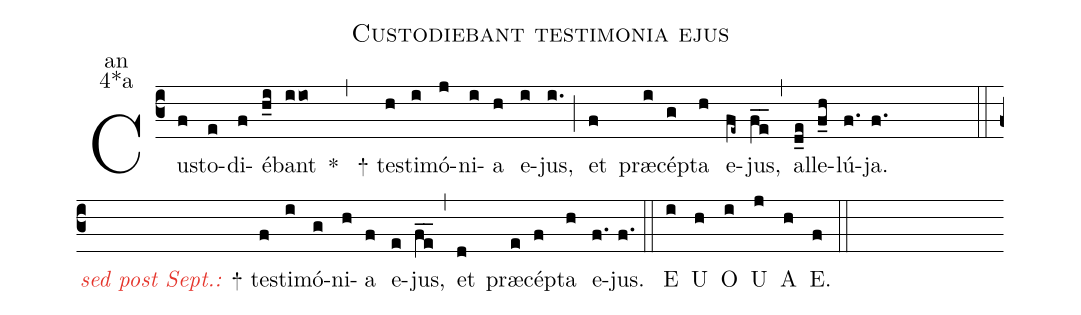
name:Custodiebant testimonia ejus;
office-part:an;
mode:4*a;
%%
(c3) Cu(f)sto(e)di(f)é(h_i)bant(iio) <sp>*</sp> (,) <sp>+</sp> te(h)sti(i)mó(j)ni(i)a(h) e(i)jus,(i.) (;)
et(f) præ(i)cé(g)pta(h) e(fe~)jus,(fe__) (,) al(d_e)le(f_h)lú(f.)ja.(f.) (::)
<i><c>sed post Sept.:</c></i> <sp>+</sp> t{e}(f)sti(i)mó(g)ni(h)a(f) e(e)jus,(fe__) (,) et(d) præ(e)cé(f)pta(h) e(f.)jus.(f.) (::)

<eu>E(i) U(h) O(i) U(j) A(h) E.(f) </eu>(::)
